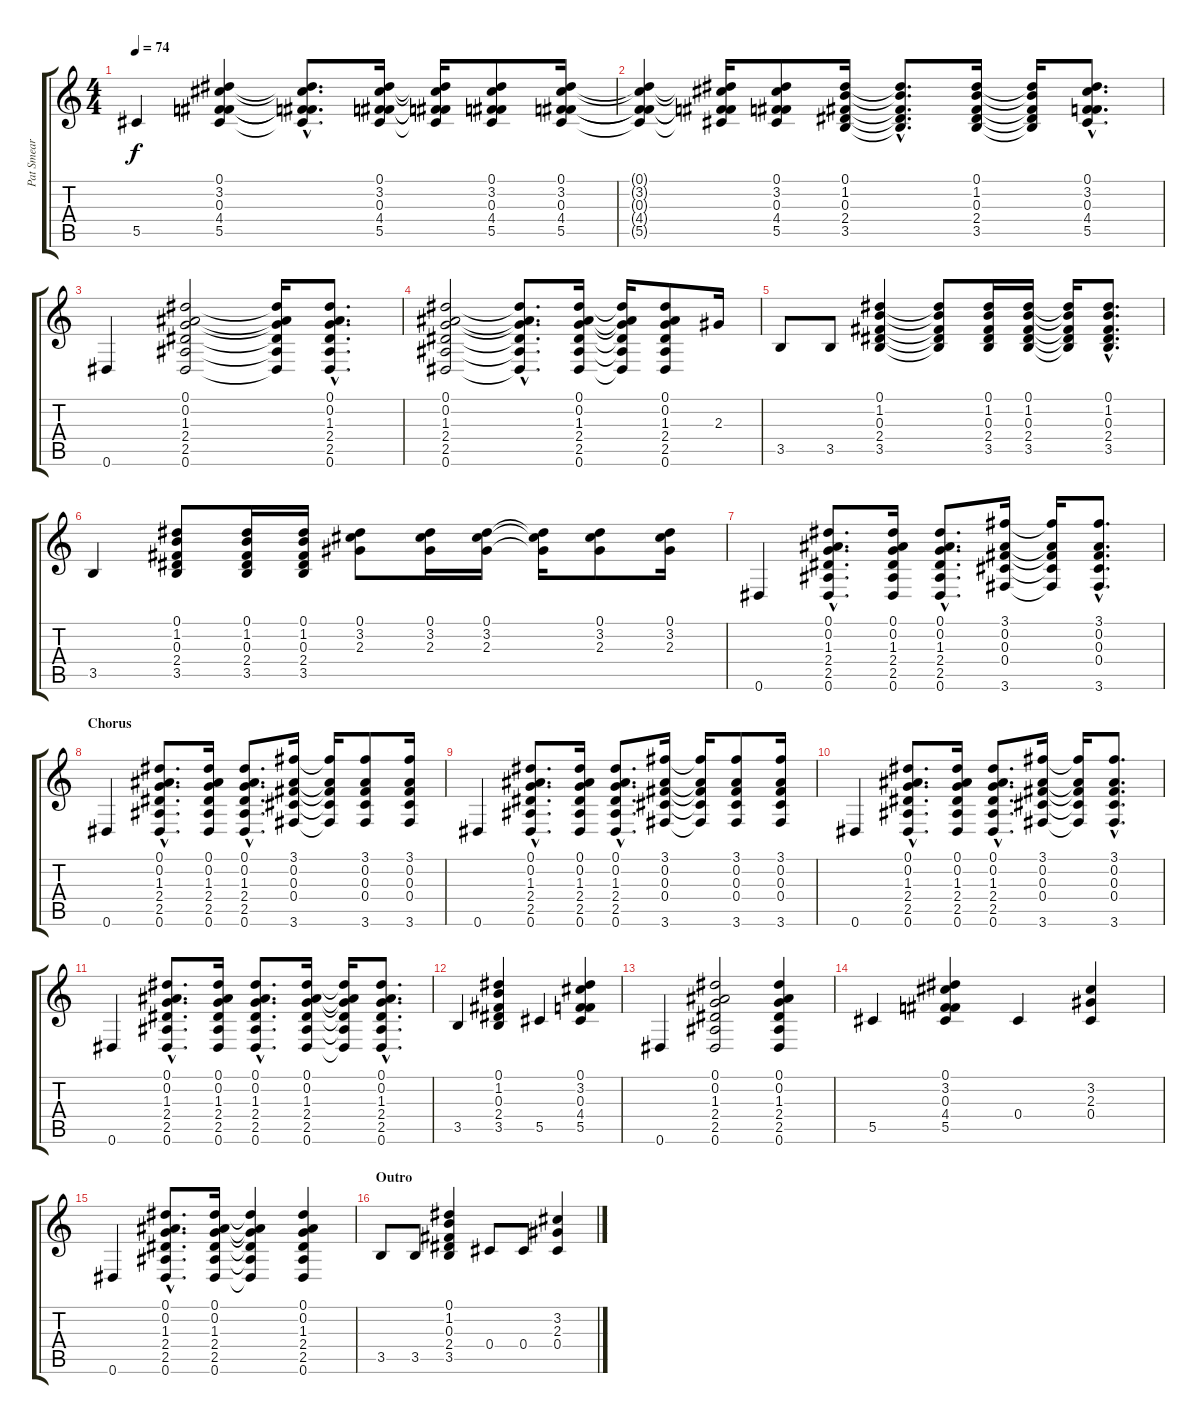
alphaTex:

\track ("Pat Smear" "Pat Smear") {instrument acousticguitarsteel}
\staff {score tabs}
\tuning (Eb4 Bb3 Gb3 Db3 Ab2 Eb2) {hide}
\ts (4 4)
\tempo 74
\clef g2
\ks c
5.5.4{dy f} (0.1 3.2 0.3 4.4 5.5).4 (0.1{hac t} 3.2{hac t} 0.3{hac t} 4.4{hac t} 5.5{hac t}).8{d} (0.1 3.2 0.3 4.4 5.5).16 (0.1{t} 3.2{t} 0.3{t} 4.4{t} 5.5{t}).16 (0.1 3.2 0.3 4.4 5.5).8 (0.1 3.2 0.3 4.4 5.5).16 |
(0.1{t} 3.2{t} 0.3{t} 4.4{t} 5.5{t}).4 (0.1{t} 3.2{t} 0.3{t} 4.4{t} 5.5{t}).16 (0.1 3.2 0.3 4.4 5.5).8 (0.1 1.2 0.3 2.4 3.5).16 (0.1{hac t} 1.2{hac t} 0.3{hac t} 2.4{hac t} 3.5{hac t}).8{d} (0.1 1.2 0.3 2.4 3.5).16 (0.1{t} 1.2{t} 0.3{t} 2.4{t} 3.5{t}).16 (0.1{hac} 3.2{hac} 0.3{hac} 4.4{hac} 5.5{hac}).8{d} |
0.6.4 (0.1 0.2 1.3 2.4 2.5 0.6).2 (0.1{t} 0.2{t} 1.3{t} 2.4{t} 2.5{t} 0.6{t}).16 (0.1{hac} 0.2{hac} 1.3{hac} 2.4{hac} 2.5{hac} 0.6{hac}).8{d} |
(0.1 0.2 1.3 2.4 2.5 0.6).2 (0.1{hac t} 0.2{hac t} 1.3{hac t} 2.4{hac t} 2.5{hac t} 0.6{hac t}).8{d} (0.1 0.2 1.3 2.4 2.5 0.6).16 (0.1{t} 0.2{t} 1.3{t} 2.4{t} 2.5{t} 0.6{t}).16 (0.1 0.2 1.3 2.4 2.5 0.6).8 2.3.16 |
3.5.8 3.5.8 (0.1 1.2 0.3 2.4 3.5).4 (0.1{t} 1.2{t} 0.3{t} 2.4{t} 3.5{t}).8 (0.1 1.2 0.3 2.4 3.5).16 (0.1 1.2 0.3 2.4 3.5).16 (0.1{t} 1.2{t} 0.3{t} 2.4{t} 3.5{t}).16 (0.1{hac} 1.2{hac} 0.3{hac} 2.4{hac} 3.5{hac}).8{d} |
3.5.4 (0.1 1.2 0.3 2.4 3.5).8 (0.1 1.2 0.3 2.4 3.5).16 (0.1 1.2 0.3 2.4 3.5).16 (0.1 3.2 2.3).8 (0.1 3.2 2.3).16 (0.1 3.2 2.3).16 (0.1{t} 3.2{t} 2.3{t}).16 (0.1 3.2 2.3).8 (0.1 3.2 2.3).16 |
0.6.4 (0.1{hac} 0.2{hac} 1.3{hac} 2.4{hac} 2.5{hac} 0.6{hac}).8{d} (0.1 0.2 1.3 2.4 2.5 0.6).16 (0.1{hac} 0.2{hac} 1.3{hac} 2.4{hac} 2.5{hac} 0.6{hac}).8{d} (3.1 0.2 0.3 0.4 3.6).16 (3.1{t} 0.2{t} 0.3{t} 0.4{t} 3.6{t}).16 (3.1{hac} 0.2{hac} 0.3{hac} 0.4{hac} 3.6{hac}).8{d} |
\section ("" "Chorus")
0.6.4 (0.1{hac} 0.2{hac} 1.3{hac} 2.4{hac} 2.5{hac} 0.6{hac}).8{d} (0.1 0.2 1.3 2.4 2.5 0.6).16 (0.1{hac} 0.2{hac} 1.3{hac} 2.4{hac} 2.5{hac} 0.6{hac}).8{d} (3.1 0.2 0.3 0.4 3.6).16 (3.1{t} 0.2{t} 0.3{t} 0.4{t} 3.6{t}).16 (3.1 0.2 0.3 0.4 3.6).8 (3.1 0.2 0.3 0.4 3.6).16 |
0.6.4 (0.1{hac} 0.2{hac} 1.3{hac} 2.4{hac} 2.5{hac} 0.6{hac}).8{d} (0.1 0.2 1.3 2.4 2.5 0.6).16 (0.1{hac} 0.2{hac} 1.3{hac} 2.4{hac} 2.5{hac} 0.6{hac}).8{d} (3.1 0.2 0.3 0.4 3.6).16 (3.1{t} 0.2{t} 0.3{t} 0.4{t} 3.6{t}).16 (3.1 0.2 0.3 0.4 3.6).8 (3.1 0.2 0.3 0.4 3.6).16 |
0.6.4 (0.1{hac} 0.2{hac} 1.3{hac} 2.4{hac} 2.5{hac} 0.6{hac}).8{d} (0.1 0.2 1.3 2.4 2.5 0.6).16 (0.1{hac} 0.2{hac} 1.3{hac} 2.4{hac} 2.5{hac} 0.6{hac}).8{d} (3.1 0.2 0.3 0.4 3.6).16 (3.1{t} 0.2{t} 0.3{t} 0.4{t} 3.6{t}).16 (3.1{hac} 0.2{hac} 0.3{hac} 0.4{hac} 3.6{hac}).8{d} |
0.6.4 (0.1{hac} 0.2{hac} 1.3{hac} 2.4{hac} 2.5{hac} 0.6{hac}).8{d} (0.1 0.2 1.3 2.4 2.5 0.6).16 (0.1{hac} 0.2{hac} 1.3{hac} 2.4{hac} 2.5{hac} 0.6{hac}).8{d} (0.1 0.2 1.3 2.4 2.5 0.6).16 (0.1{t} 0.2{t} 1.3{t} 2.4{t} 2.5{t} 0.6{t}).16 (0.1{hac} 0.2{hac} 1.3{hac} 2.4{hac} 2.5{hac} 0.6{hac}).8{d} |
3.5.4 (0.1 1.2 0.3 2.4 3.5).4 5.5.4 (0.1 3.2 0.3 4.4 5.5).4 |
0.6.4 (0.1 0.2 1.3 2.4 2.5 0.6).2 (0.1 0.2 1.3 2.4 2.5 0.6).4 |
5.5.4 (0.1 3.2 0.3 4.4 5.5).4 0.4.4 (3.2 2.3 0.4).4 |
0.6.4 (0.1{hac} 0.2{hac} 1.3{hac} 2.4{hac} 2.5{hac} 0.6{hac}).8{d} (0.1 0.2 1.3 2.4 2.5 0.6).16 (0.1{t} 0.2{t} 1.3{t} 2.4{t} 2.5{t} 0.6{t}).4 (0.1 0.2 1.3 2.4 2.5 0.6).4 |
\section ("" "Outro")
3.5.8 3.5.8 (0.1 1.2 0.3 2.4 3.5).4 0.4.8 0.4.8 (3.2 2.3 0.4).4
